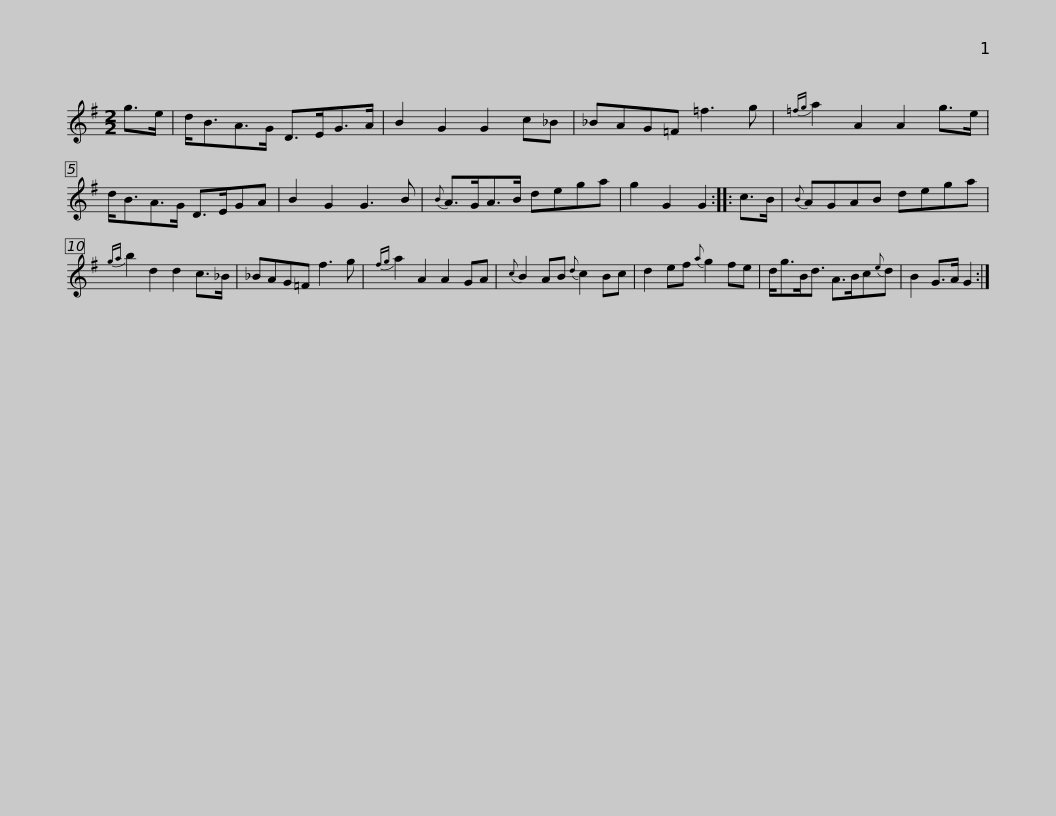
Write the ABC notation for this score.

X:1
L:1/8
M:2/2
I:linebreak $
K:G
V:1 treble
V:1
 g>e | d<BA>G D>EG>A | B2 G2 G2 c_B | _BAG=F =f3 g |{=fg} a2 A2 A2 g>e | %5
 d<BA>G D>EGA |$ B2 G2 G3 B |{B} A>GA>B dega | g2 G2 G2 :: c>B | %10
{B} AGAB dega |{ga} b2 d2 d2 c>_B | _BAG=F f3 g |${fg} a2 A2 A2 GA |{c} B2 AB{d} c2 Bc | %15
 d2 ef{a} g2 fe | d<gB<d A>Bc{e}d | B2 G>A G2 :| %18
